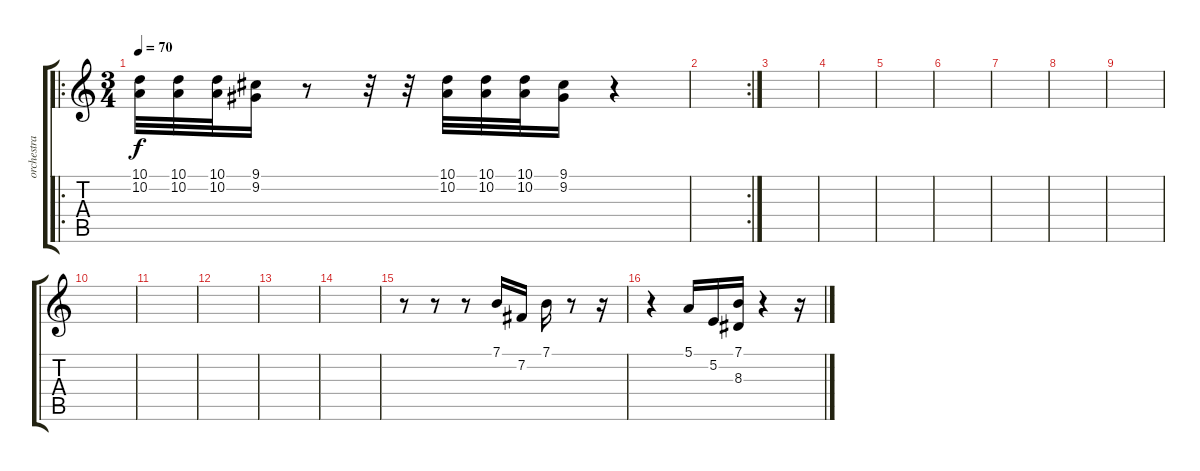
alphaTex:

\track ("orchestra" "orchestra") {instrument orchestrahit}
\staff {score tabs}
\tuning (E4 B3 G3 D3 A2 E2) {hide}
\ro
\ts (3 4)
\tempo 70
\clef g2
\ks c
(10.1 10.2).32{dy f} (10.1 10.2).32 (10.1 10.2).32 (9.1 9.2).16 r.8 r.32 r.32 (10.1 10.2).32 (10.1 10.2).32 (10.1 10.2).32 (9.1 9.2).16 r.4 |
\rc 2
|
|
|
|
|
|
|
|
|
|
|
|
|
r.8 r.8 r.8 7.1.16 7.2.16 7.1.16 r.8 r.16 |
r.4 5.1.16 5.2.16 (7.1 8.3).16 r.4 r.16
